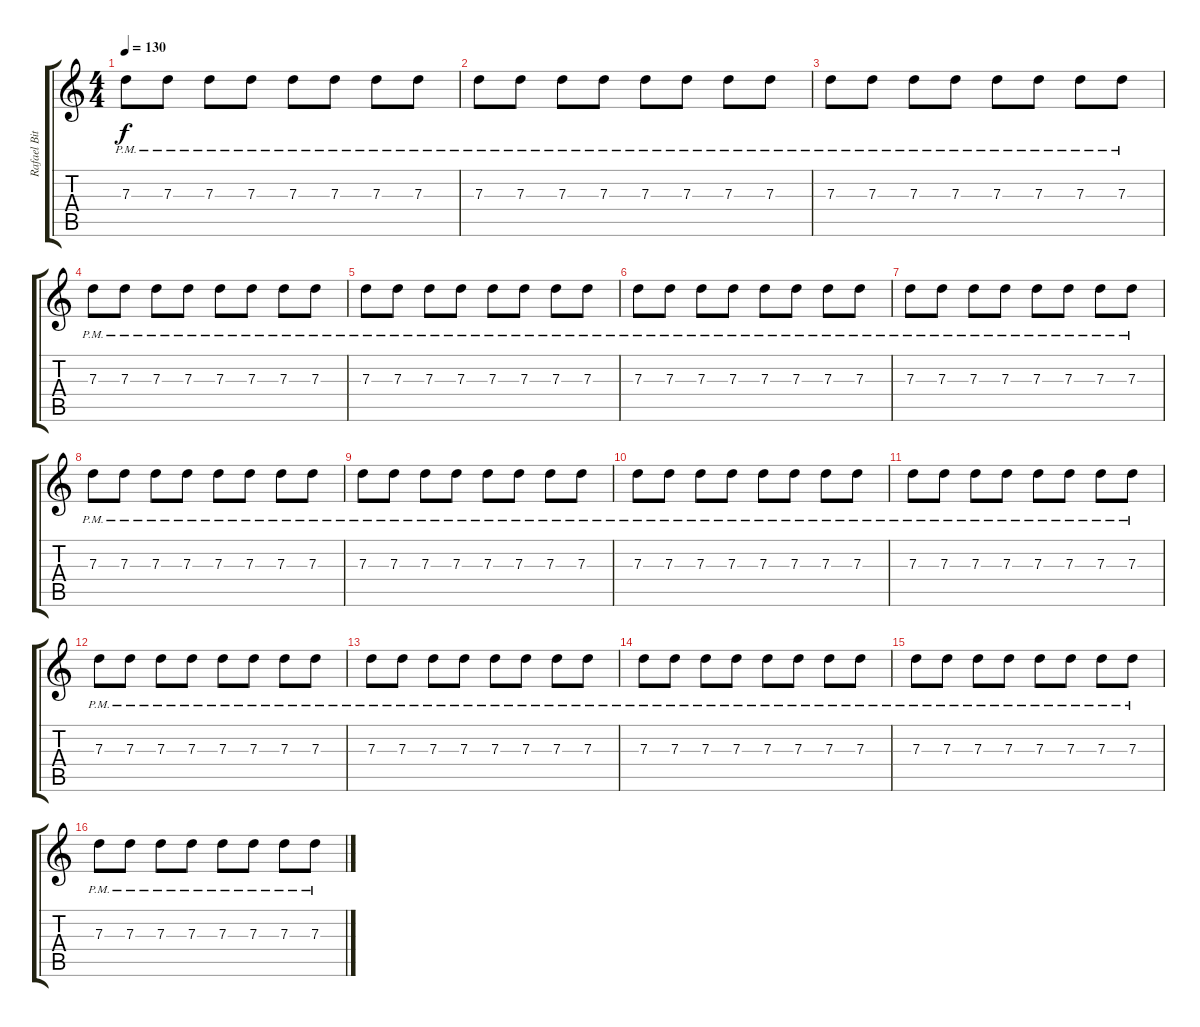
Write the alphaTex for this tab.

\track ("Rafael Bittencourt" "Rafael Bit") {instrument distortionguitar}
\staff {score tabs}
\tuning (E4 B3 G3 D3 A2 E2) {hide}
\ts (4 4)
\tempo 130
\clef g2
\ks c
7.3{pm}.8{dy f} 7.3{pm}.8 7.3{pm}.8 7.3{pm}.8 7.3{pm}.8 7.3{pm}.8 7.3{pm}.8 7.3{pm}.8 |
7.3{pm}.8 7.3{pm}.8 7.3{pm}.8 7.3{pm}.8 7.3{pm}.8 7.3{pm}.8 7.3{pm}.8 7.3{pm}.8 |
7.3{pm}.8 7.3{pm}.8 7.3{pm}.8 7.3{pm}.8 7.3{pm}.8 7.3{pm}.8 7.3{pm}.8 7.3{pm}.8 |
7.3{pm}.8 7.3{pm}.8 7.3{pm}.8 7.3{pm}.8 7.3{pm}.8 7.3{pm}.8 7.3{pm}.8 7.3{pm}.8 |
7.3{pm}.8 7.3{pm}.8 7.3{pm}.8 7.3{pm}.8 7.3{pm}.8 7.3{pm}.8 7.3{pm}.8 7.3{pm}.8 |
7.3{pm}.8 7.3{pm}.8 7.3{pm}.8 7.3{pm}.8 7.3{pm}.8 7.3{pm}.8 7.3{pm}.8 7.3{pm}.8 |
7.3{pm}.8 7.3{pm}.8 7.3{pm}.8 7.3{pm}.8 7.3{pm}.8 7.3{pm}.8 7.3{pm}.8 7.3{pm}.8 |
7.3{pm}.8 7.3{pm}.8 7.3{pm}.8 7.3{pm}.8 7.3{pm}.8 7.3{pm}.8 7.3{pm}.8 7.3{pm}.8 |
7.3{pm}.8 7.3{pm}.8 7.3{pm}.8 7.3{pm}.8 7.3{pm}.8 7.3{pm}.8 7.3{pm}.8 7.3{pm}.8 |
7.3{pm}.8 7.3{pm}.8 7.3{pm}.8 7.3{pm}.8 7.3{pm}.8 7.3{pm}.8 7.3{pm}.8 7.3{pm}.8 |
7.3{pm}.8 7.3{pm}.8 7.3{pm}.8 7.3{pm}.8 7.3{pm}.8 7.3{pm}.8 7.3{pm}.8 7.3{pm}.8 |
7.3{pm}.8 7.3{pm}.8 7.3{pm}.8 7.3{pm}.8 7.3{pm}.8 7.3{pm}.8 7.3{pm}.8 7.3{pm}.8 |
7.3{pm}.8 7.3{pm}.8 7.3{pm}.8 7.3{pm}.8 7.3{pm}.8 7.3{pm}.8 7.3{pm}.8 7.3{pm}.8 |
7.3{pm}.8 7.3{pm}.8 7.3{pm}.8 7.3{pm}.8 7.3{pm}.8 7.3{pm}.8 7.3{pm}.8 7.3{pm}.8 |
7.3{pm}.8 7.3{pm}.8 7.3{pm}.8 7.3{pm}.8 7.3{pm}.8 7.3{pm}.8 7.3{pm}.8 7.3{pm}.8 |
7.3{pm}.8 7.3{pm}.8 7.3{pm}.8 7.3{pm}.8 7.3{pm}.8 7.3{pm}.8 7.3{pm}.8 7.3{pm}.8
